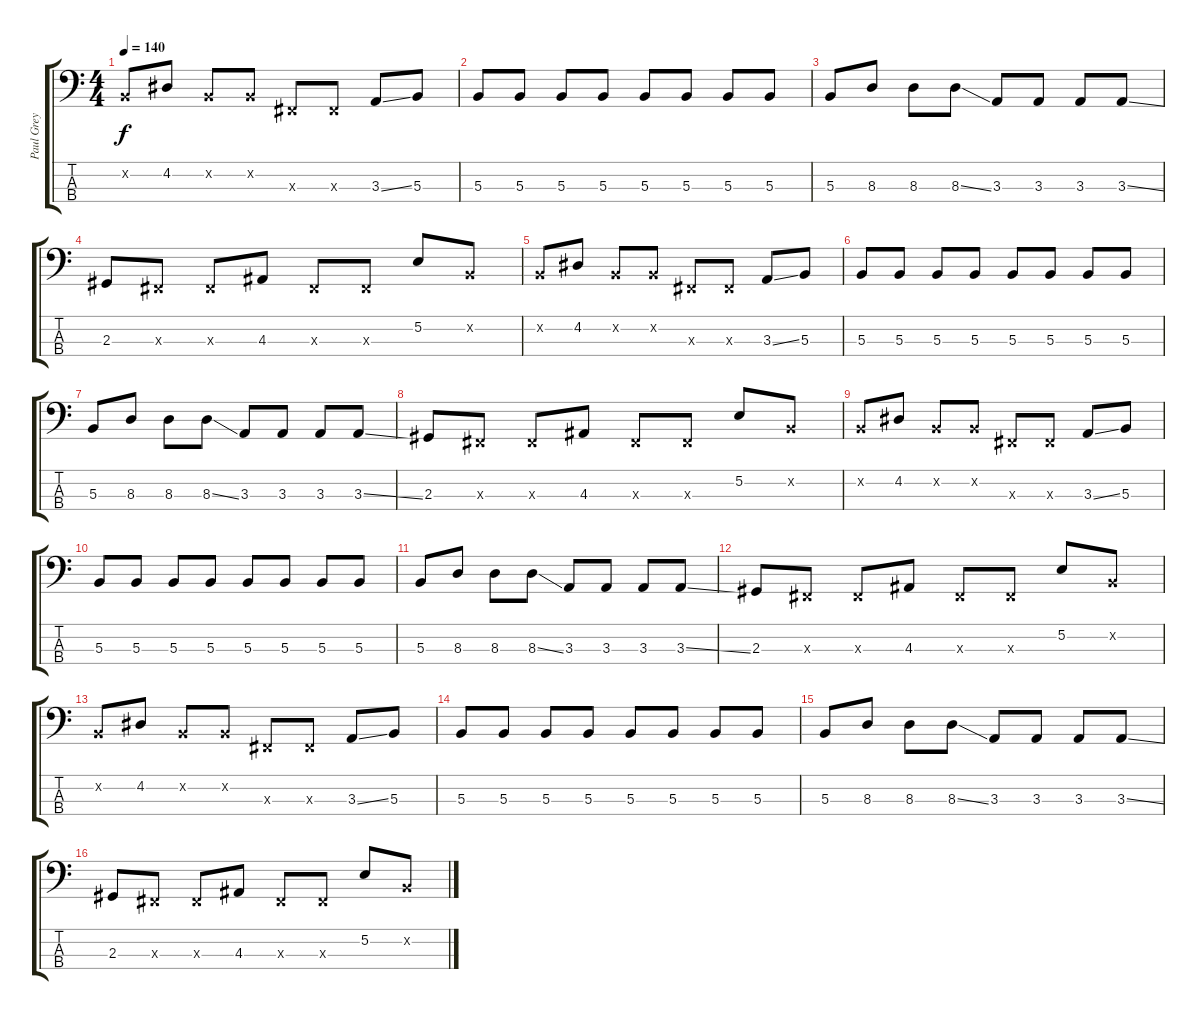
\track ("Paul Grey" "Paul Grey") {instrument electricbasspick}
\staff {score tabs}
\tuning (E2 B1 Gb1 B0) {hide}
\ts (4 4)
\tempo 140
\clef f4
\ks c
0.2{x}.8{dy f} 4.2.8 0.2{x}.8 0.2{x}.8 0.3{x}.8 0.3{x}.8 3.3{ss}.8 5.3.8 |
5.3.8 5.3.8 5.3.8 5.3.8 5.3.8 5.3.8 5.3.8 5.3.8 |
5.3.8 8.3.8 8.3.8 8.3{ss}.8 3.3.8 3.3.8 3.3.8 3.3{ss}.8 |
2.3.8 0.3{x}.8 0.3{x}.8 4.3.8 0.3{x}.8 0.3{x}.8 5.2.8 0.2{x}.8 |
0.2{x}.8 4.2.8 0.2{x}.8 0.2{x}.8 0.3{x}.8 0.3{x}.8 3.3{ss}.8 5.3.8 |
5.3.8 5.3.8 5.3.8 5.3.8 5.3.8 5.3.8 5.3.8 5.3.8 |
5.3.8 8.3.8 8.3.8 8.3{ss}.8 3.3.8 3.3.8 3.3.8 3.3{ss}.8 |
2.3.8 0.3{x}.8 0.3{x}.8 4.3.8 0.3{x}.8 0.3{x}.8 5.2.8 0.2{x}.8 |
0.2{x}.8 4.2.8 0.2{x}.8 0.2{x}.8 0.3{x}.8 0.3{x}.8 3.3{ss}.8 5.3.8 |
5.3.8 5.3.8 5.3.8 5.3.8 5.3.8 5.3.8 5.3.8 5.3.8 |
5.3.8 8.3.8 8.3.8 8.3{ss}.8 3.3.8 3.3.8 3.3.8 3.3{ss}.8 |
2.3.8 0.3{x}.8 0.3{x}.8 4.3.8 0.3{x}.8 0.3{x}.8 5.2.8 0.2{x}.8 |
0.2{x}.8 4.2.8 0.2{x}.8 0.2{x}.8 0.3{x}.8 0.3{x}.8 3.3{ss}.8 5.3.8 |
5.3.8 5.3.8 5.3.8 5.3.8 5.3.8 5.3.8 5.3.8 5.3.8 |
5.3.8 8.3.8 8.3.8 8.3{ss}.8 3.3.8 3.3.8 3.3.8 3.3{ss}.8 |
2.3.8 0.3{x}.8 0.3{x}.8 4.3.8 0.3{x}.8 0.3{x}.8 5.2.8 0.2{x}.8
